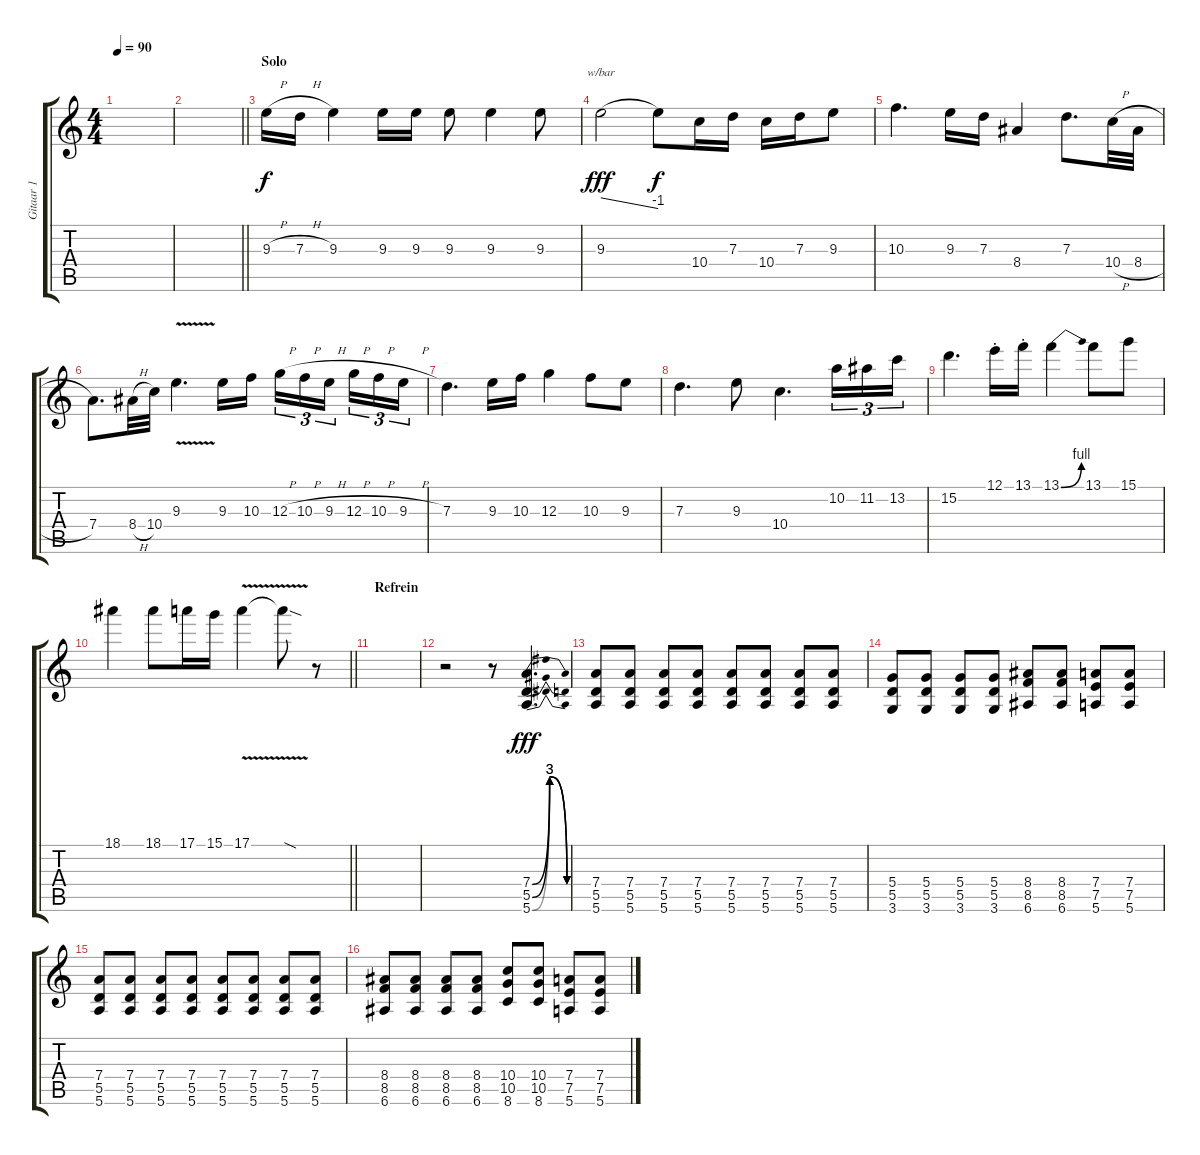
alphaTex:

\track ("Gitaar 1" "Gitaar 1") {instrument distortionguitar}
\staff {score tabs}
\tuning (E4 B3 G3 D3 A2 E2) {hide}
\ts (4 4)
\tempo 90
\clef g2
\ks c
|
\barLineRight lightlight
|
\section ("" "Solo")
9.3{h}.16 7.3{h}.16 9.3.4 9.3.16 9.3.16 9.3.8 9.3.4 9.3.8 |
9.3.2{tbe (dive default 0 0 60 -4) dy fff balance 11} 9.3{t}.8{dy f} 10.4.16 7.3.16 10.4.16 7.3.16 9.3.8 |
10.3.4{d balance 11} 9.3.16 7.3.16 8.4.4 7.3.8{d} 10.4{h}.32 8.4{h}.32 |
7.4.8{d balance 5} 8.4{h}.32 10.4.32 9.3{v}.4{d balance 11} 9.3.16{balance 5} 10.3.16{balance 8} 12.3{h}.16{tu (3 2) balance 5} 10.3{h}.16{tu (3 2)} 9.3{h}.16{tu (3 2) beam splitsecondary} 12.3{h}.16{tu (3 2) balance 11} 10.3{h}.16{tu (3 2)} 9.3{h}.16{tu (3 2)} |
7.3.4{d} 9.3.16 10.3.16 12.3.4 10.3.8 9.3.8 |
7.3.4{d} 9.3.8 10.4.4{d} 10.2.16{tu (3 2) balance 8} 11.2.16{tu (3 2)} 13.2.16{tu (3 2)} |
15.2.4{d} 12.1{st}.16 13.1{st}.16 13.1{be (bend 0 0 60 4)}.4 13.1.8 15.1.8 |
\barLineRight lightlight
18.1.4 18.1.8 17.1.16 15.1.16 17.1{v}.4 17.1{sod t}.8 r.8 |
\section ("" "Refrein")
|
r.2{volume 16 balance 5 instrument distortionguitar} r.8 (7.4{be (bendrelease 0 0 15 12 45 12 60 0)} 5.5{be (bendrelease 0 0 15 12 45 12 60 0)} 5.6{be (bendrelease 0 0 15 12 45 12 60 0)}).4{d dy fff} |
(7.4 5.5 5.6).8 (7.4 5.5 5.6).8 (7.4 5.5 5.6).8 (7.4 5.5 5.6).8 (7.4 5.5 5.6).8 (7.4 5.5 5.6).8 (7.4 5.5 5.6).8 (7.4 5.5 5.6).8 |
(5.4 5.5 3.6).8 (5.4 5.5 3.6).8 (5.4 5.5 3.6).8 (5.4 5.5 3.6).8 (8.4 8.5 6.6).8 (8.4 8.5 6.6).8 (7.4 7.5 5.6).8 (7.4 7.5 5.6).8 |
(7.4 5.5 5.6).8 (7.4 5.5 5.6).8 (7.4 5.5 5.6).8 (7.4 5.5 5.6).8 (7.4 5.5 5.6).8 (7.4 5.5 5.6).8 (7.4 5.5 5.6).8 (7.4 5.5 5.6).8 |
(8.4 8.5 6.6).8 (8.4 8.5 6.6).8 (8.4 8.5 6.6).8 (8.4 8.5 6.6).8 (10.4 10.5 8.6).8 (10.4 10.5 8.6).8 (7.4 7.5 5.6).8 (7.4 7.5 5.6).8
